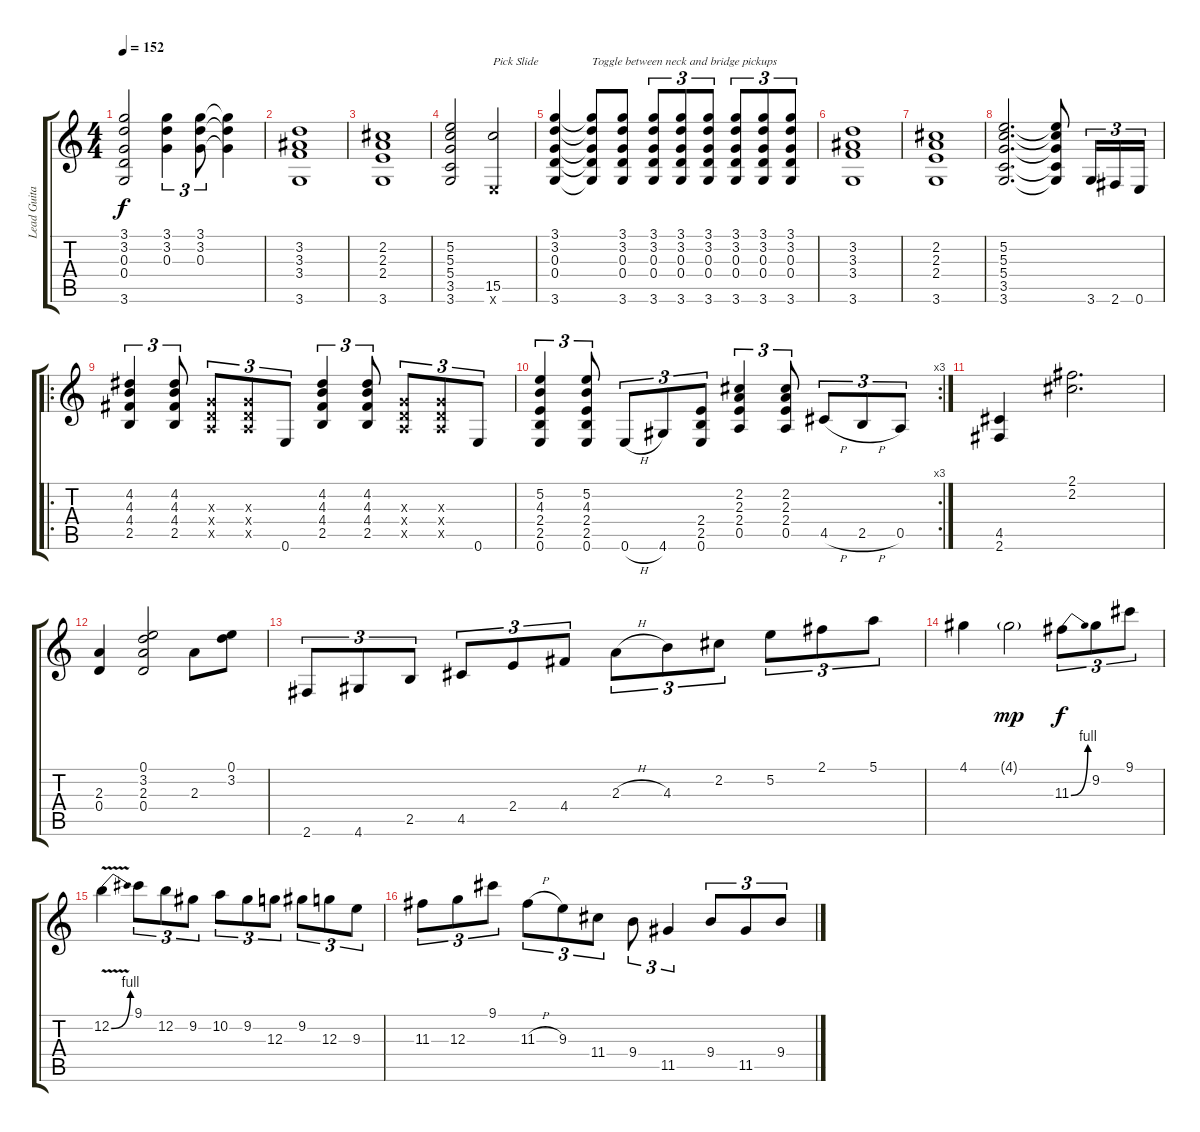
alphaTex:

\track ("Lead Guitar" "Lead Guita") {instrument acousticguitarnylon}
\staff {score tabs}
\tuning (E4 B3 G3 D3 A2 E2) {hide}
\ts (4 4)
\tempo 152
\clef g2
\ks c
(3.1 3.2 0.3 0.4 3.6).2{dy f} (3.1 3.2 0.3).4{tu (3 2)} (3.1 3.2 0.3).8{tu (3 2)} (3.1{t} 3.2{t} 0.3{t}).4 |
(3.2 3.3 3.4 3.6).1 |
(2.2 2.3 2.4 3.6).1 |
(5.2 5.3 5.4 3.5 3.6).2 (15.5 0.6{x}).2{txt "Pick Slide"} |
(3.1 3.2 0.3 0.4 3.6).4 (3.1{t} 3.2{t} 0.3{t} 0.4{t} 3.6{t}).8{txt "Toggle between neck and bridge pickups"} (3.1 3.2 0.3 0.4 3.6).8{instrument distortionguitar} (3.1 3.2 0.3 0.4 3.6).8{tu (3 2) instrument overdrivenguitar} (3.1 3.2 0.3 0.4 3.6).8{tu (3 2) instrument distortionguitar} (3.1 3.2 0.3 0.4 3.6).8{tu (3 2) instrument overdrivenguitar} (3.1 3.2 0.3 0.4 3.6).8{tu (3 2) instrument distortionguitar} (3.1 3.2 0.3 0.4 3.6).8{tu (3 2) instrument overdrivenguitar} (3.1 3.2 0.3 0.4 3.6).8{tu (3 2) instrument distortionguitar} |
(3.2 3.3 3.4 3.6).1{instrument overdrivenguitar} |
(2.2 2.3 2.4 3.6).1 |
(5.2 5.3 5.4 3.5 3.6).2{d} (5.2{t} 5.3{t} 5.4{t} 3.5{t} 3.6{t}).8 3.6.16{tu (3 2)} 2.6.16{tu (3 2)} 0.6.16{tu (3 2)} |
\ro
(4.2 4.3 4.4 2.5).4{tu (3 2)} (4.2 4.3 4.4 2.5).8{tu (3 2)} (0.3{x} 0.4{x} 0.5{x}).8{tu (3 2)} (0.3{x} 0.4{x} 0.5{x}).8{tu (3 2)} 0.6.8{tu (3 2)} (4.2 4.3 4.4 2.5).4{tu (3 2)} (4.2 4.3 4.4 2.5).8{tu (3 2)} (0.3{x} 0.4{x} 0.5{x}).8{tu (3 2)} (0.3{x} 0.4{x} 0.5{x}).8{tu (3 2)} 0.6.8{tu (3 2)} |
\rc 3
(5.2 4.3 2.4 2.5 0.6).4{tu (3 2)} (5.2 4.3 2.4 2.5 0.6).8{tu (3 2)} 0.6{h}.8{tu (3 2)} 4.6.8{tu (3 2)} (2.4 2.5 0.6).8{tu (3 2)} (2.2 2.3 2.4 0.5).4{tu (3 2)} (2.2 2.3 2.4 0.5).8{tu (3 2)} 4.5{h}.8{tu (3 2)} 2.5{h}.8{tu (3 2)} 0.5.8{tu (3 2)} |
(4.5 2.6).4 (2.1 2.2).2{d} |
(2.3 0.4).4 (0.1 3.2 2.3 0.4).2 2.3.8 (0.1 3.2).8 |
2.6.8{tu (3 2) balance 3} 4.6.8{tu (3 2)} 2.5.8{tu (3 2)} 4.5.8{tu (3 2)} 2.4.8{tu (3 2)} 4.4.8{tu (3 2)} 2.3{h}.8{tu (3 2)} 4.3.8{tu (3 2)} 2.2.8{tu (3 2)} 5.2.8{tu (3 2)} 2.1.8{tu (3 2)} 5.1.8{tu (3 2)} |
4.1.4 4.1{g}.2{dy mp} 11.3{be (bend 0 0 60 4)}.8{tu (3 2) dy f balance 8} 9.2.8{tu (3 2)} 9.1.8{tu (3 2)} |
12.2{be (bend 0 0 60 4) v}.4 9.1.8{tu (3 2)} 12.2.8{tu (3 2)} 9.2.8{tu (3 2)} 10.2.8{tu (3 2)} 9.2.8{tu (3 2)} 12.3.8{tu (3 2)} 9.2.8{tu (3 2)} 12.3.8{tu (3 2)} 9.3.8{tu (3 2)} |
11.3.8{tu (3 2)} 12.3.8{tu (3 2)} 9.1.8{tu (3 2)} 11.3{h}.8{tu (3 2)} 9.3.8{tu (3 2)} 11.4.8{tu (3 2)} 9.4.8{tu (3 2)} 11.5.4{tu (3 2)} 9.4.8{tu (3 2)} 11.5.8{tu (3 2)} 9.4.8{tu (3 2)}
